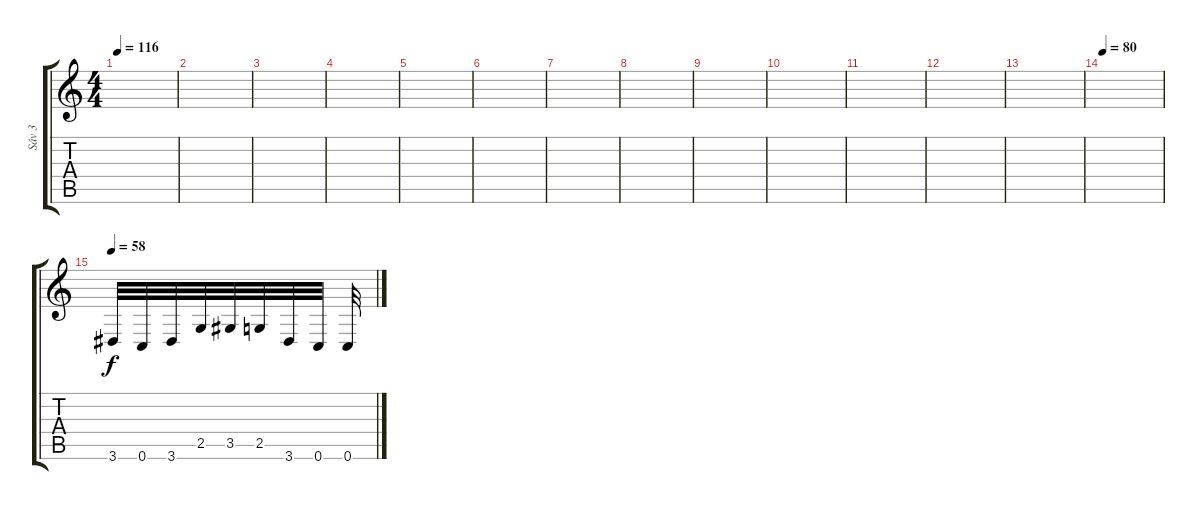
\track ("Sáv 3" "Sáv 3") {instrument electricbasspick}
\staff {score tabs}
\tuning (C4 G3 Eb3 Bb2 F2 C2) {hide}
\ts (4 4)
\tempo 116
\clef g2
\ks c
|
|
|
|
|
|
|
|
|
|
|
|
|
\tempo 80
|
\tempo 58
3.6.32 0.6.32 3.6.32 2.5.32 3.5.32 2.5.32 3.6.32 0.6.32 0.6.32
